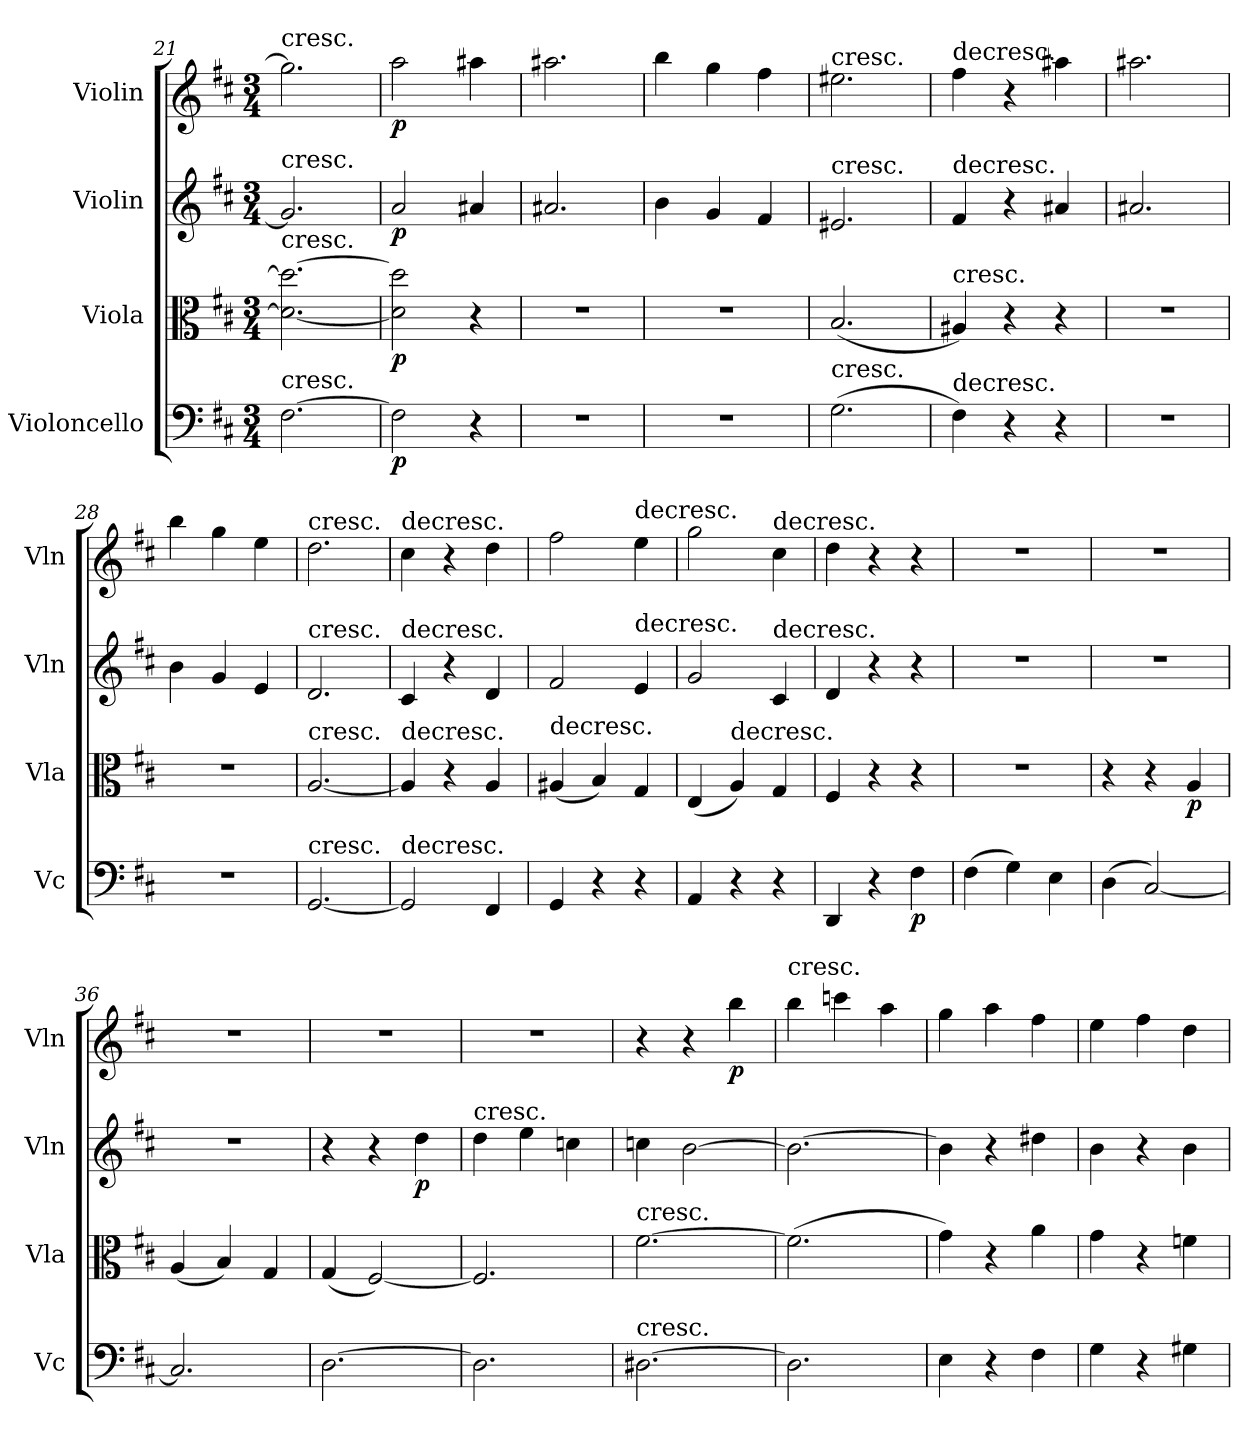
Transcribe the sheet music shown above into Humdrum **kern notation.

**kern	**dynam	**kern	**dynam	**kern	**dynam	**kern	**dynam
*part4	*part4	*part3	*part3	*part2	*part2	*part1	*part1
*staff4	*staff4	*staff3	*staff3	*staff2	*staff2	*staff1	*staff1
*I"Violoncello	*	*I"Viola	*	*I"Violin	*	*I"Violin	*
*I'Vc	*	*I'Vla	*	*I'Vln	*	*I'Vln	*
*clefF4	*	*clefC3	*	*clefG2	*	*clefG2	*
*k[f#c#]	*	*k[f#c#]	*	*k[f#c#]	*	*k[f#c#]	*
*M3/4	*	*M3/4	*	*M3/4	*	*M3/4	*
=21	=21	=21	=21	=21	=21	=21	=21
!	!	!	!	!	!	!LO:TX:t=cresc.	!
!	!	!	!	!LO:TX:t=cresc.	!	!	!
!	!	!LO:TX:t=cresc.	!	!	!	!	!
!LO:TX:t=cresc.	!	!	!	!	!	!	!
[2.F#\	.	2.d_\ 2.dd_\	.	2.g#/]	.	2.gg#\]	.
=22	=22	=22	=22	=22	=22	=22	=22
2F#\]	p	2d]\ 2dd]\	p	2a/	p	2aa\	p
4r	.	4r	.	4a#X/	.	4aa#X\	.
=23	=23	=23	=23	=23	=23	=23	=23
2.r	.	2.r	.	2.a#X/	.	2.aa#X\	.
=24	=24	=24	=24	=24	=24	=24	=24
2.r	.	2.r	.	4b\	.	4bb\	.
.	.	.	.	4g/	.	4gg\	.
.	.	.	.	4f#/	.	4ff#\	.
=25	=25	=25	=25	=25	=25	=25	=25
!	!	!	!	!	!	!LO:TX:t=cresc.	!
!	!	!	!	!LO:TX:t=cresc.	!	!	!
!LO:TX:t=cresc.	!	!	!	!	!	!	!
(2.G\	.	(2.B/	.	2.e#X/	.	2.ee#X\	.
=26	=26	=26	=26	=26	=26	=26	=26
!	!	!	!	!	!	!LO:TX:t=decresc.	!
!	!	!	!	!LO:TX:t=decresc.	!	!	!
!	!	!LO:TX:t=cresc.	!	!	!	!	!
!LO:TX:t=decresc.	!	!	!	!	!	!	!
4F#\)	.	4A#X/)	.	4f#/	.	4ff#\	.
4r	.	4r	.	4r	.	4r	.
4r	.	4r	.	4a#X/	.	4aa#X\	.
=27	=27	=27	=27	=27	=27	=27	=27
2.r	.	2.r	.	2.a#X/	.	2.aa#X\	.
=28	=28	=28	=28	=28	=28	=28	=28
2.r	.	2.r	.	4b\	.	4bb\	.
.	.	.	.	4g/	.	4gg\	.
.	.	.	.	4e/	.	4ee\	.
=29	=29	=29	=29	=29	=29	=29	=29
!	!	!	!	!	!	!LO:TX:t=cresc.	!
!	!	!	!	!LO:TX:t=cresc.	!	!	!
!	!	!LO:TX:t=cresc.	!	!	!	!	!
!LO:TX:t=cresc.	!	!	!	!	!	!	!
[2.GG/	.	[2.A/	.	2.d/	.	2.dd\	.
=30	=30	=30	=30	=30	=30	=30	=30
!	!	!	!	!	!	!LO:TX:t=decresc.	!
!	!	!	!	!LO:TX:t=decresc.	!	!	!
!	!	!LO:TX:t=decresc.	!	!	!	!	!
!LO:TX:t=decresc.	!	!	!	!	!	!	!
2GG/]	.	4A/]	.	4c#/	.	4cc#\	.
.	.	4r	.	4r	.	4r	.
4FF#/	.	4A/	.	4d/	.	4dd\	.
=31	=31	=31	=31	=31	=31	=31	=31
!	!	!LO:TX:t=decresc.	!	!	!	!	!
4GG/	.	(4A#X/	.	2f#/	.	2ff#\	.
4r	.	4B/)	.	.	.	.	.
!	!	!	!	!	!	!LO:TX:t=decresc.	!
!	!	!	!	!LO:TX:t=decresc.	!	!	!
4r	.	4G/	.	4e/	.	4ee\	.
=32	=32	=32	=32	=32	=32	=32	=32
4AA/	.	(4E/	.	2g/	.	2gg\	.
!	!	!LO:TX:t=decresc.	!	!	!	!	!
4r	.	4A/)	.	.	.	.	.
!	!	!	!	!	!	!LO:TX:t=decresc.	!
!	!	!	!	!LO:TX:t=decresc.	!	!	!
4r	.	4G/	.	4c#/	.	4cc#\	.
=33	=33	=33	=33	=33	=33	=33	=33
4DD/	.	4F#/	.	4d/	.	4dd\	.
4r	.	4r	.	4r	.	4r	.
4F#\	p	4r	.	4r	.	4r	.
=34	=34	=34	=34	=34	=34	=34	=34
(4F#\	.	2.r	.	2.r	.	2.r	.
4G\)	.	.	.	.	.	.	.
4E\	.	.	.	.	.	.	.
=35	=35	=35	=35	=35	=35	=35	=35
(4D\	.	4r	.	2.r	.	2.r	.
[2C#/)	.	4r	.	.	.	.	.
.	.	4A/	p	.	.	.	.
=36	=36	=36	=36	=36	=36	=36	=36
2.C#/]	.	(4A/	.	2.r	.	2.r	.
.	.	4B/)	.	.	.	.	.
.	.	4G/	.	.	.	.	.
=37	=37	=37	=37	=37	=37	=37	=37
[2.D\	.	(4G/	.	4r	.	2.r	.
.	.	[2F#/)	.	4r	.	.	.
.	.	.	.	4dd\	p	.	.
=38	=38	=38	=38	=38	=38	=38	=38
!	!	!	!	!LO:TX:t=cresc.	!	!	!
2.D\]	.	2.F#/]	.	4dd\	.	2.r	.
.	.	.	.	4ee\	.	.	.
.	.	.	.	4ccn\	.	.	.
=39	=39	=39	=39	=39	=39	=39	=39
!	!	!LO:TX:t=cresc.	!	!	!	!	!
!LO:TX:t=cresc.	!	!	!	!	!	!	!
[2.D#X\	.	[2.f#\	.	4ccn\	.	4r	.
.	.	.	.	[2b\	.	4r	.
.	.	.	.	.	.	4bb\	p
=40	=40	=40	=40	=40	=40	=40	=40
!	!	!	!	!	!	!LO:TX:t=cresc.	!
2.D#\]	.	(2.f#\]	.	2.b\_	.	4bb\	.
.	.	.	.	.	.	4cccn\	.
.	.	.	.	.	.	4aa\	.
=41	=41	=41	=41	=41	=41	=41	=41
4E\	.	4g\)	.	4b\]	.	4gg\	.
4r	.	4r	.	4r	.	4aa\	.
4F#\	.	4a\	.	4dd#X\	.	4ff#\	.
=42	=42	=42	=42	=42	=42	=42	=42
4G\	.	4g\	.	4b\	.	4ee\	.
4r	.	4r	.	4r	.	4ff#\	.
4G#X\	.	4fn\	.	4b\	.	4dd\	.
=	=	=	=	=	=	=	=
*-	*-	*-	*-	*-	*-	*-	*-
